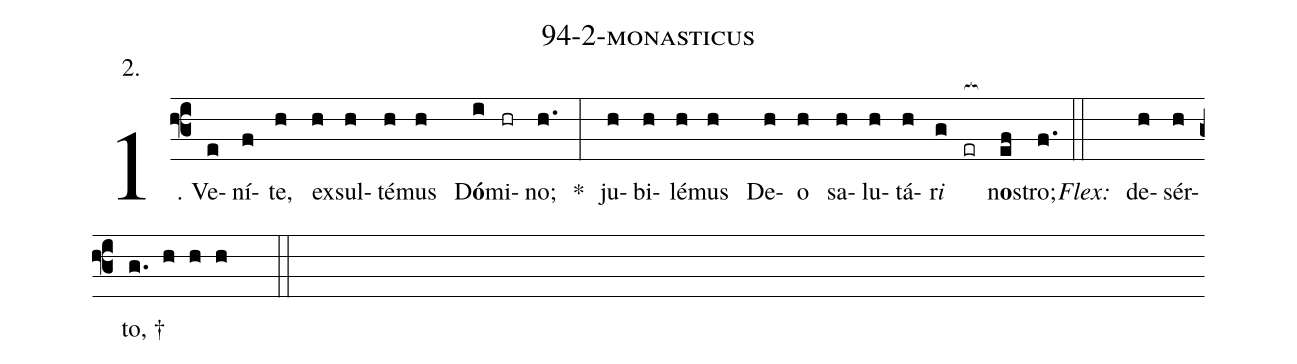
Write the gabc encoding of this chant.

name: 94-2-monasticus;
annotation: 2.;
%%
(f3)1. Ve(e)ní(f)te,(h) ex(h)sul(h)té(h)mus(h) D<b>ó</b>(i)mi(hr)no;(h.) *(:) ju(h)bi(h)lé(h)mus(h) De(h)o(h) sa(h)lu(h)tá(h)r<i>i</i>(g er[ocb:1{]) n<b>o</b>s(ef[ocb:0}])tro;(f.) (::)
<i>Flex:</i>()  de(h)sér(h)to, †(g. h h h  ::)
